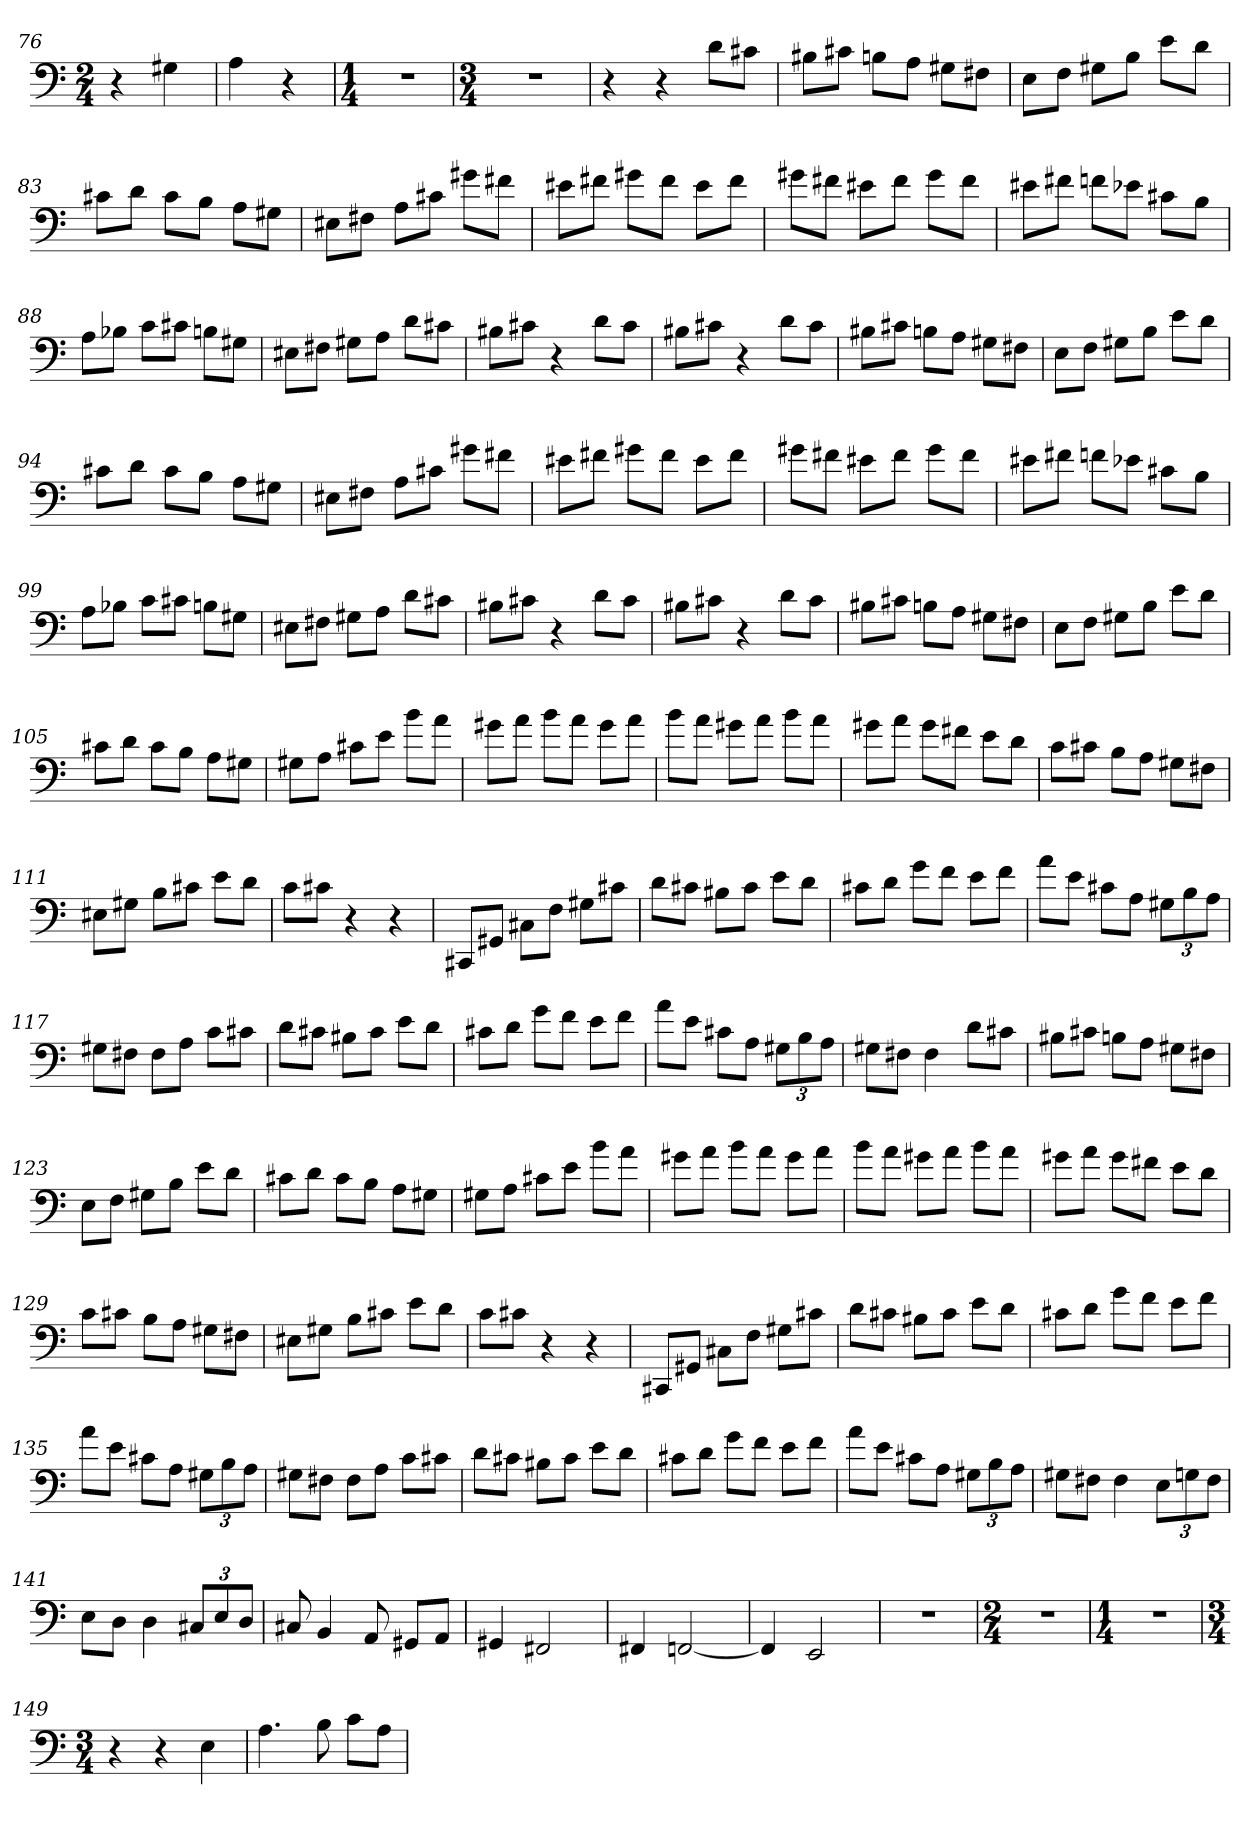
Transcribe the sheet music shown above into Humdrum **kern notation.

**kern
*part1
*staff1
*clefF4
*k[]
*C:
*M2/4
=76
4r
4G#X
=77
4A
4r
=78
*M1/4
4r
=79
*M3/4
2.r
=80
4r
4r
8d\L
8c#X\J
=81
8B#X\L
8c#X\J
8Bn\L
8A\J
8G#X\L
8F#X\J
=82
8E\L
8F\J
8G#X\L
8B\J
8e\L
8d\J
=83
8c#X\L
8d\J
8c#\L
8B\J
8A\L
8G#X\J
=84
8E#X\L
8F#X\J
8A\L
8c#X\J
8g#X\L
8f#X\J
=85
8e#X\L
8f#X\J
8g#X\L
8f#\J
8e#\L
8f#\J
=86
8g#X\L
8f#X\J
8e#X\L
8f#\J
8g#\L
8f#\J
=87
8e#X\L
8f#X\J
8fn\L
8e-X\J
8c#X\L
8B\J
=88
8A\L
8B-X\J
8c\L
8c#X\J
8Bn\L
8G#X\J
=89
8E#X\L
8F#X\J
8G#X\L
8A\J
8d\L
8c#X\J
=90
8B#X\L
8c#X\J
4r
8d\L
8c#\J
=91
8B#X\L
8c#X\J
4r
8d\L
8c#\J
=92
8B#X\L
8c#X\J
8Bn\L
8A\J
8G#X\L
8F#X\J
=93
8E\L
8F\J
8G#X\L
8B\J
8e\L
8d\J
=94
8c#X\L
8d\J
8c#\L
8B\J
8A\L
8G#X\J
=95
8E#X\L
8F#X\J
8A\L
8c#X\J
8g#X\L
8f#X\J
=96
8e#X\L
8f#X\J
8g#X\L
8f#\J
8e#\L
8f#\J
=97
8g#X\L
8f#X\J
8e#X\L
8f#\J
8g#\L
8f#\J
=98
8e#X\L
8f#X\J
8fn\L
8e-X\J
8c#X\L
8B\J
=99
8A\L
8B-X\J
8c\L
8c#X\J
8Bn\L
8G#X\J
=100
8E#X\L
8F#X\J
8G#X\L
8A\J
8d\L
8c#X\J
=101
8B#X\L
8c#X\J
4r
8d\L
8c#\J
=102
8B#X\L
8c#X\J
4r
8d\L
8c#\J
=103
8B#X\L
8c#X\J
8Bn\L
8A\J
8G#X\L
8F#X\J
=104
8E\L
8F\J
8G#X\L
8B\J
8e\L
8d\J
=105
8c#X\L
8d\J
8c#\L
8B\J
8A\L
8G#X\J
=106
8G#X\L
8A\J
8c#X\L
8e\J
8b\L
8a\J
=107
8g#X\L
8a\J
8b\L
8a\J
8g#\L
8a\J
=108
8b\L
8a\J
8g#X\L
8a\J
8b\L
8a\J
=109
8g#X\L
8a\J
8g#\L
8f#X\J
8e\L
8d\J
=110
8c\L
8c#X\J
8B\L
8A\J
8G#X\L
8F#X\J
=111
8E#X\L
8G#X\J
8B\L
8c#X\J
8e\L
8d\J
=112
8c\L
8c#X\J
4r
4r
=113
8CC#X/L
8GG#X/J
8C#X\L
8F\J
8G#X\L
8c#X\J
=114
8d\L
8c#X\J
8B#X\L
8c#\J
8e\L
8d\J
=115
8c#X\L
8d\J
8g\L
8f\J
8e\L
8f\J
=116
8a\L
8e\J
8c#X\L
8A\J
12G#X\L
12B\
12A\J
=117
8G#X\L
8F#X\J
8F#\L
8A\J
8c\L
8c#X\J
=118
8d\L
8c#X\J
8B#X\L
8c#\J
8e\L
8d\J
=119
8c#X\L
8d\J
8g\L
8f\J
8e\L
8f\J
=120
8a\L
8e\J
8c#X\L
8A\J
12G#X\L
12B\
12A\J
=121
8G#X\L
8F#X\J
4F#
8d\L
8c#X\J
=122
8B#X\L
8c#X\J
8Bn\L
8A\J
8G#X\L
8F#X\J
=123
8E\L
8F\J
8G#X\L
8B\J
8e\L
8d\J
=124
8c#X\L
8d\J
8c#\L
8B\J
8A\L
8G#X\J
=125
8G#X\L
8A\J
8c#X\L
8e\J
8b\L
8a\J
=126
8g#X\L
8a\J
8b\L
8a\J
8g#\L
8a\J
=127
8b\L
8a\J
8g#X\L
8a\J
8b\L
8a\J
=128
8g#X\L
8a\J
8g#\L
8f#X\J
8e\L
8d\J
=129
8c\L
8c#X\J
8B\L
8A\J
8G#X\L
8F#X\J
=130
8E#X\L
8G#X\J
8B\L
8c#X\J
8e\L
8d\J
=131
8c\L
8c#X\J
4r
4r
=132
8CC#X/L
8GG#X/J
8C#X\L
8F\J
8G#X\L
8c#X\J
=133
8d\L
8c#X\J
8B#X\L
8c#\J
8e\L
8d\J
=134
8c#X\L
8d\J
8g\L
8f\J
8e\L
8f\J
=135
8a\L
8e\J
8c#X\L
8A\J
12G#X\L
12B\
12A\J
=136
8G#X\L
8F#X\J
8F#\L
8A\J
8c\L
8c#X\J
=137
8d\L
8c#X\J
8B#X\L
8c#\J
8e\L
8d\J
=138
8c#X\L
8d\J
8g\L
8f\J
8e\L
8f\J
=139
8a\L
8e\J
8c#X\L
8A\J
12G#X\L
12B\
12A\J
=140
8G#X\L
8F#X\J
4F#
12E\L
12Gn\
12F#\J
=141
8E\L
8D\J
4D
12C#X/L
12E/
12D/J
=142
8C#X
4BB
8AA
8GG#X/L
8AA/J
=143
4GG#X
2FF#X
=144
4FF#X
[2FFn
=145
4FF]
2EE
=146
2.r
=147
*M2/4
2r
=148
*M1/4
4r
=149
*M3/4
4r
4r
4E
=150
4.A
8B
8c\L
8A\J
=
*-
